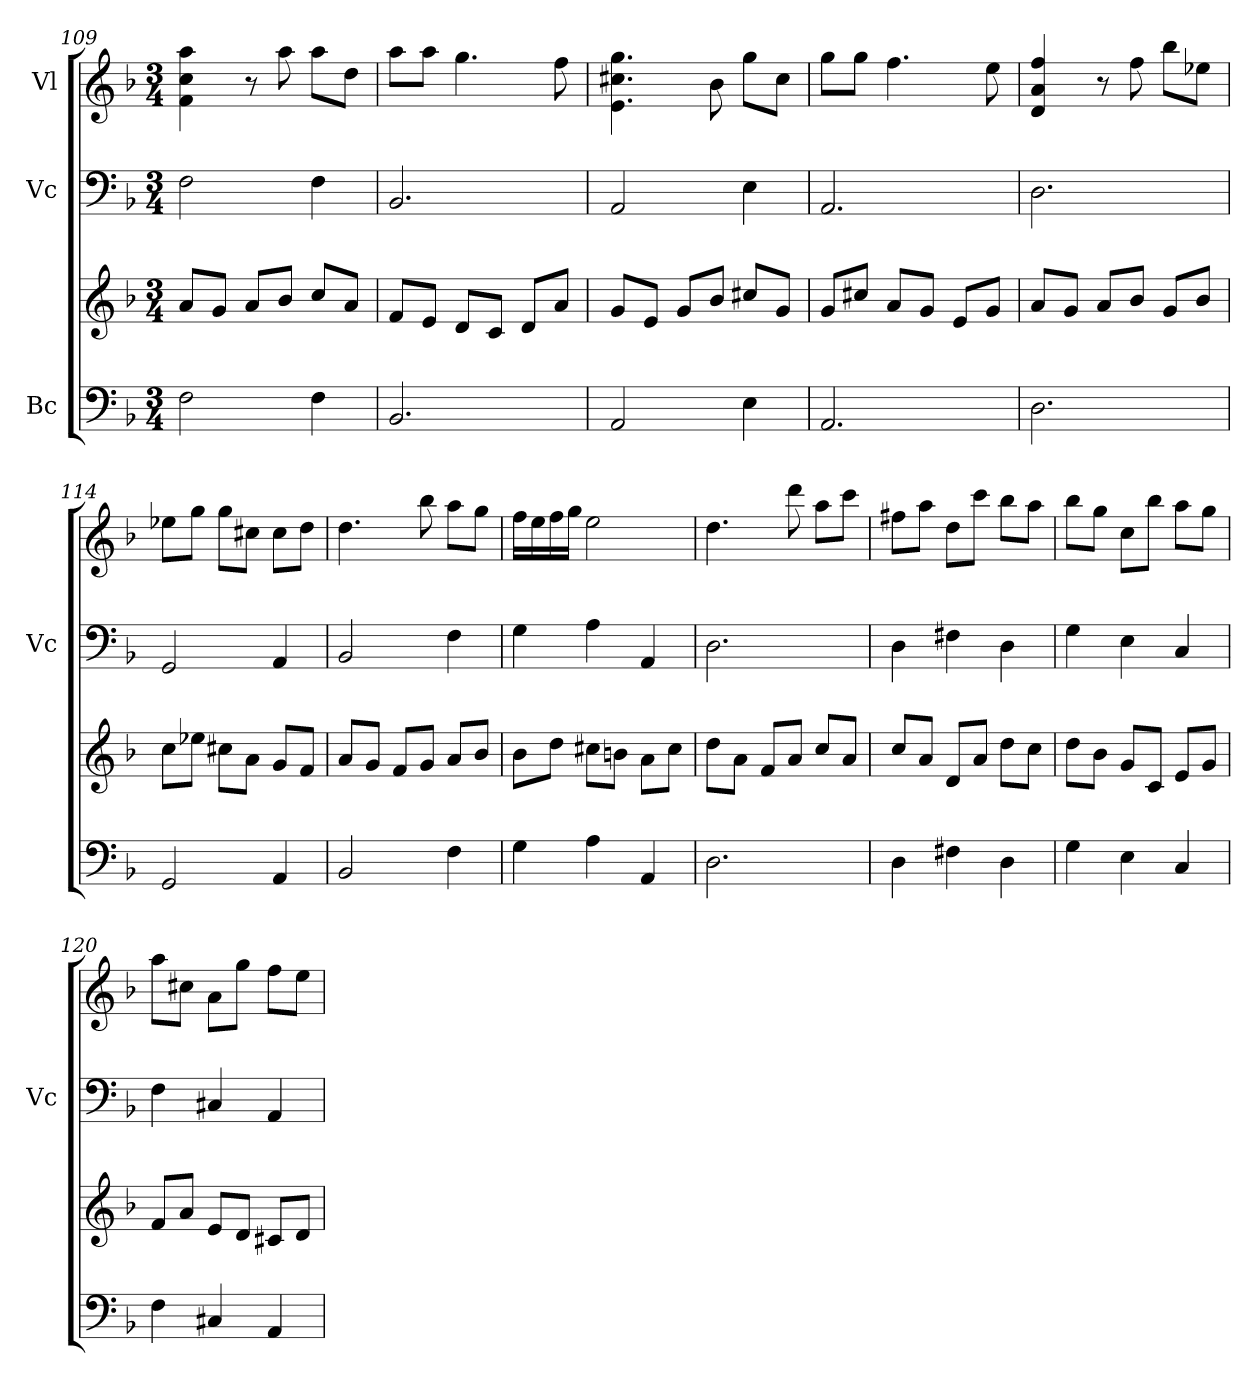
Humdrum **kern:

**kern	**kern	**kern	**kern
*part3	*part3	*part2	*part1
*staff4	*staff3	*staff2	*staff1
*I"Bc	*	*I"Vc	*I"Vl
*	*	*I'Vc	*
*clefF4	*clefG2	*clefF4	*clefG2
*k[b-]	*k[b-]	*k[b-]	*k[b-]
*M3/4	*M3/4	*M3/4	*M3/4
=109	=109	=109	=109
2F\	8a/L	2F\	4f\ 4cc\ 4aa\
.	8g/J	.	.
.	8a/L	.	8r
.	8b-/J	.	8aa\
4F\	8cc/L	4F\	8aa\L
.	8a/J	.	8dd\J
=110	=110	=110	=110
2.BB-/	8f/L	2.BB-/	8aa\L
.	8e/J	.	8aa\J
.	8d/L	.	4.gg\
.	8c/J	.	.
.	8d/L	.	.
.	8a/J	.	8ff\
=111	=111	=111	=111
2AA/	8g/L	2AA/	4.e\ 4.cc#X\ 4.gg\
.	8e/J	.	.
.	8g/L	.	.
.	8b-/J	.	8b-\
4E\	8cc#X/L	4E\	8gg\L
.	8g/J	.	8cc#\J
=112	=112	=112	=112
2.AA/	8g/L	2.AA/	8gg\L
.	8cc#X/J	.	8gg\J
.	8a/L	.	4.ff\
.	8g/J	.	.
.	8e/L	.	.
.	8g/J	.	8ee\
=113	=113	=113	=113
2.D\	8a/L	2.D\	4d/ 4a/ 4ff/
.	8g/J	.	.
.	8a/L	.	8r
.	8b-/J	.	8ff\
.	8g/L	.	8bb-\L
.	8b-/J	.	8ee-X\J
=114	=114	=114	=114
2GG/	8cc\L	2GG/	8ee-X\L
.	8ee-X\J	.	8gg\J
.	8cc#X\L	.	8gg\L
.	8a\J	.	8cc#X\J
4AA/	8g/L	4AA/	8cc#\L
.	8f/J	.	8dd\J
=115	=115	=115	=115
2BB-/	8a/L	2BB-/	4.dd\
.	8g/J	.	.
.	8f/L	.	.
.	8g/J	.	8bb-\
4F\	8a/L	4F\	8aa\L
.	8b-/J	.	8gg\J
!!LO:PB:g=z
=116	=116	=116	=116
4G\	8b-\L	4G\	16ff\LL
.	.	.	16ee\
.	8dd\J	.	16ff\
.	.	.	16gg\JJ
4A\	8cc#X\L	4A\	2ee\
.	8bn\J	.	.
4AA/	8a\L	4AA/	.
.	8cc#\J	.	.
=117	=117	=117	=117
2.D\	8dd\L	2.D\	4.dd\
.	8a\J	.	.
.	8f/L	.	.
.	8a/J	.	8ddd\
.	8cc/L	.	8aa\L
.	8a/J	.	8ccc\J
=118	=118	=118	=118
4D\	8cc/L	4D\	8ff#X\L
.	8a/J	.	8aa\J
4F#X\	8d/L	4F#X\	8dd\L
.	8a/J	.	8ccc\J
4D\	8dd\L	4D\	8bb-\L
.	8cc\J	.	8aa\J
=119	=119	=119	=119
4G\	8dd\L	4G\	8bb-\L
.	8b-\J	.	8gg\J
4E\	8g/L	4E\	8cc\L
.	8c/J	.	8bb-\J
4C/	8e/L	4C/	8aa\L
.	8g/J	.	8gg\J
=120	=120	=120	=120
4F\	8f/L	4F\	8aa\L
.	8a/J	.	8cc#X\J
4C#X/	8e/L	4C#X/	8a\L
.	8d/J	.	8gg\J
4AA/	8c#X/L	4AA/	8ff\L
.	8d/J	.	8ee\J
=	=	=	=
*-	*-	*-	*-
